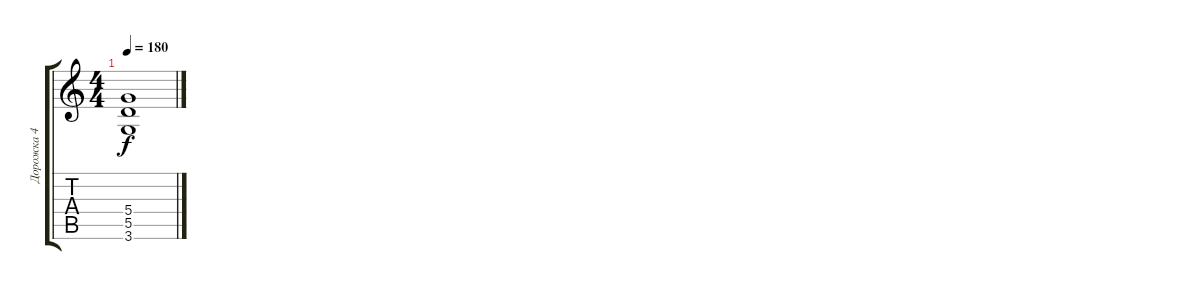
\track ("Дорожка 4" "Дорожка 4") {instrument electricguitarjazz}
\staff {score tabs}
\tuning (E4 B3 G3 D3 A2 E2) {hide}
\ts (4 4)
\tempo 180
\clef g2
\ks c
(5.4{t} 5.5{t} 3.6{t}).1{dy f}
